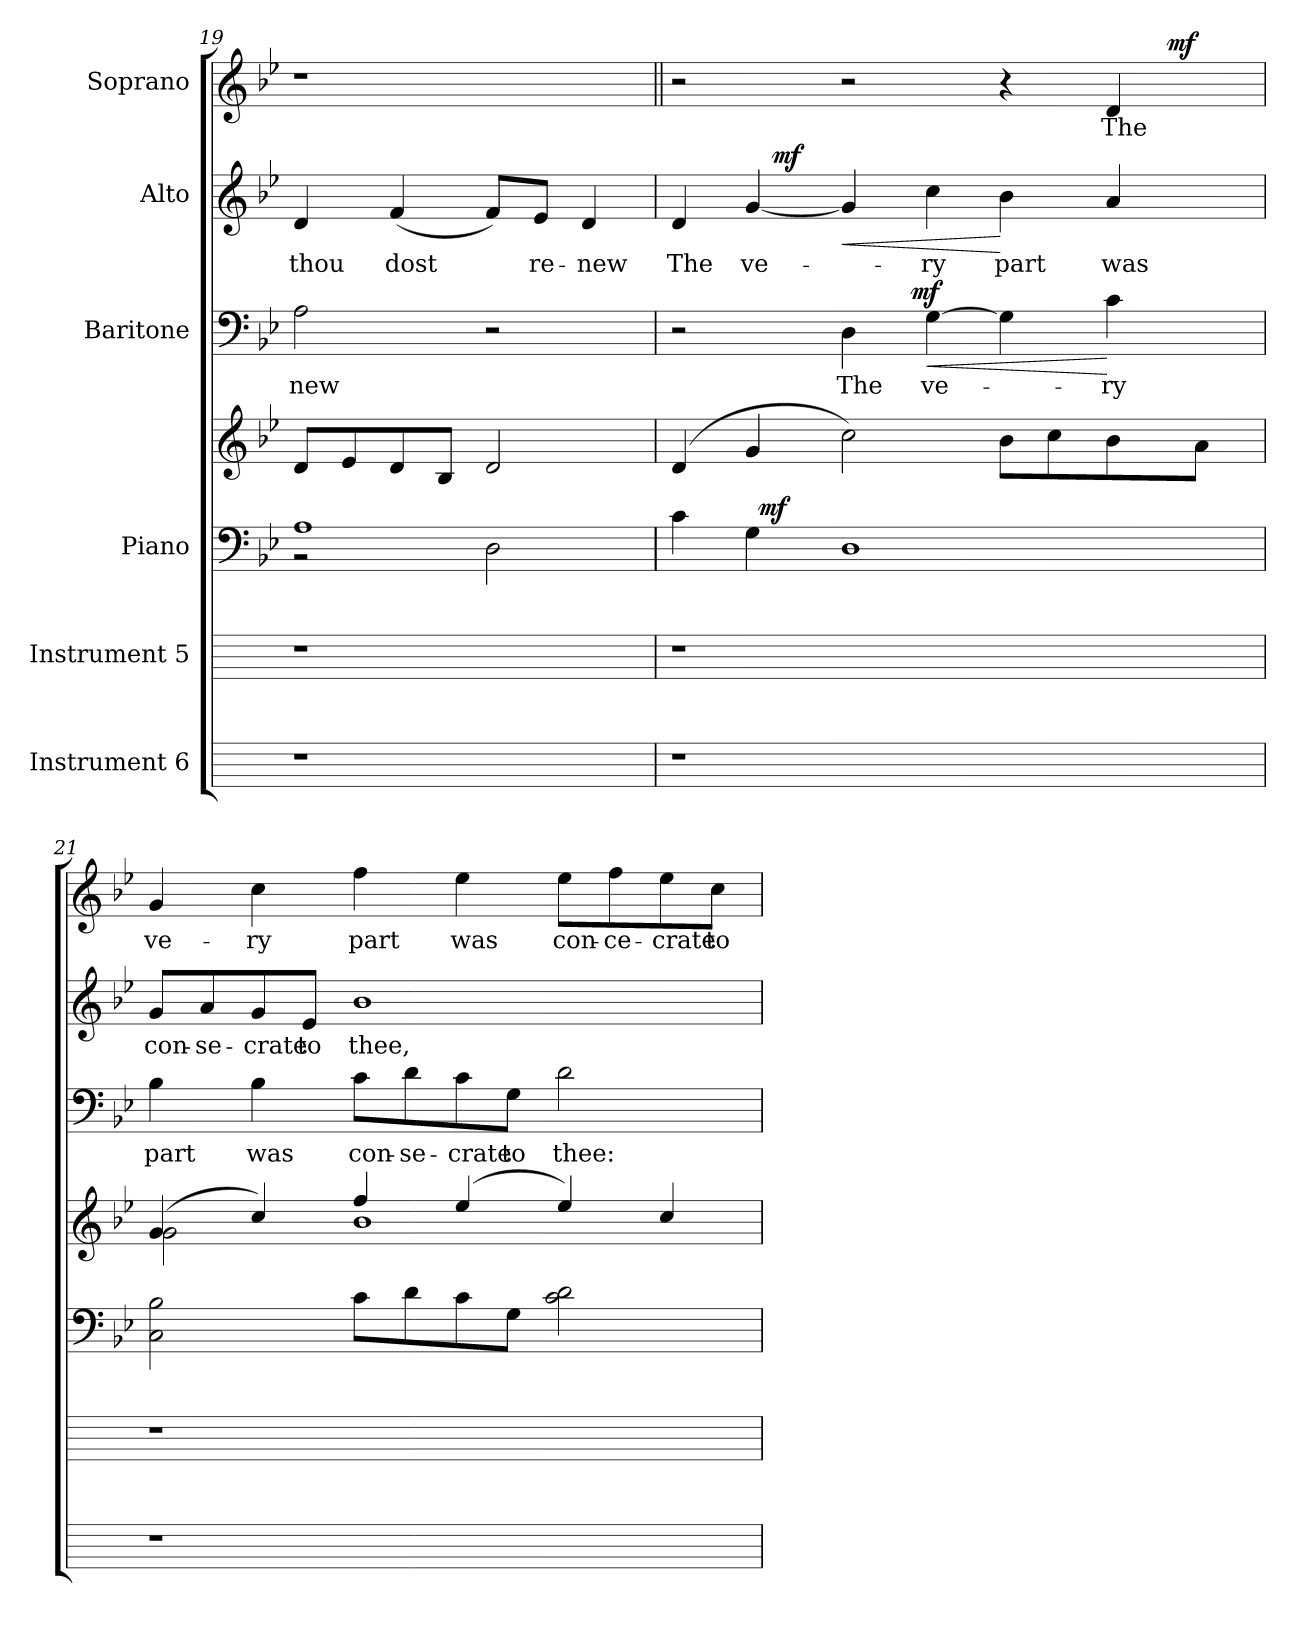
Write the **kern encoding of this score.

**kern	**kern	**kern	**kern	**dynam	**kern	**text	**dynam	**kern	**text	**dynam	**kern	**text	**dynam
*part6	*part5	*part4	*part4	*part4	*part3	*part3	*part3	*part2	*part2	*part2	*part1	*part1	*part1
*staff7	*staff6	*staff5	*staff4	*staff4/5	*staff3	*staff3	*staff3	*staff2	*staff2	*staff2	*staff1	*staff1	*staff1
*I"Instrument 6	*I"Instrument 5	*I"Piano	*	*	*I"Baritone	*	*	*I"Alto	*	*	*I"Soprano	*	*
*	*	*clefF4	*clefG2	*	*clefF4	*	*	*clefG2	*	*	*clefG2	*	*
*	*	*k[b-e-]	*k[b-e-]	*	*k[b-e-]	*	*	*k[b-e-]	*	*	*k[b-e-]	*	*
*	*	*B-:	*B-:	*	*B-:	*	*	*B-:	*	*	*B-:	*	*
=19	=19	=19	=19	=19	=19	=19	=19	=19	=19	=19	=19	=19	=19
*	*	*^	*	*	*	*	*	*	*	*	*	*	*
!	!	!	!	!	!	!	!LO:LY:b:cj	!	!	!LO:LY:b:cj	!	!	!	!
1r	1r	1A	2r	8d/L	.	2A\	-new	.	4d/	thou	.	1r	.	.
.	.	.	.	8e-/	.	.	.	.	.	.	.	.	.	.
!	!	!	!	!	!	!	!	!	!	!LO:LY:b	!	!	!	!
.	.	.	.	8d/	.	.	.	.	(<4f/	dost	.	.	.	.
.	.	.	.	8B-/J	.	.	.	.	.	.	.	.	.	.
.	.	.	2D\	2d/	.	2r	.	.	8f/L)	.	.	.	.	.
!	!	!	!	!	!	!	!	!	!	!LO:LY:b:cj	!	!	!	!
.	.	.	.	.	.	.	.	.	8e-/J	re-	.	.	.	.
!	!	!	!	!	!	!	!	!	!	!LO:LY:b:cj	!	!	!	!
.	.	.	.	.	.	.	.	.	4d/	-new	.	.	.	.
!!LO:LB:g=z
=20	=20	=20	=20	=20	=20||	=20	=20||	=20||	=20	=20||	=20||	=20||	=20||	=20||
!	!	!	!	!	!	!	!	!	!	!LO:LY:b:cj	!	!	!	!
*	*	*	*	*	*	*^	*	*	*^	*	*	*^	*	*
1r	1r	4c\	4ryy	(>4d/	.	2r	2ryy	.	.	4d/	4ryy	The	.	2r	1ryy	.	.
!	!	!	!	!	!	!	!	!	!	!	!	!LO:LY:b:cj	!	!	!	!	!
.	.	4G\	64ryy	4g/	.	.	.	.	.	[<4g/	32ryy	ve-	.	.	.	.	.
!	!	!	!	!	!LO:DY:a=2	!	!	!	!	!	!	!	!	!	!	!	!
.	.	.	1ryy	.	mf	.	.	.	.	.	.	.	.	.	.	.	.
!	!	!	!	!	!	!	!	!	!	!	!	!	!LO:DY:a	!	!	!	!
.	.	.	.	.	.	.	.	.	.	.	1ryy	.	mf	.	.	.	.
!	!	!	!	!	!	!	!	!LO:LY:b:cj	!	!	!	!	!LO:HP:b	!	!	!	!
.	.	1D	.	2cc\)	.	4D\	8...ryy	The	.	4g/]	.	.	<	2r	.	.	.
!	!	!	!	!	!	!	!	!	!LO:DY:a	!	!	!	!	!	!	!	!
.	.	.	.	.	.	.	2ryy	.	mf	.	.	.	.	.	.	.	.
!	!	!	!	!	!	!	!	!LO:LY:b:cj	!LO:HP:b	!	!	!LO:LY:b:cj	!	!	!	!	!
.	.	.	.	.	.	[>4G\	.	ve-	<	4cc\	.	-ry	.	.	.	.	.
!	!	!	!	!	!	!	!	!	!	!	!	!LO:LY:b:cj	!	!	!	!	!
2ryy	2ryy	.	.	8b-\L	.	4G\]	.	.	.	4b-\	.	part	[	4r	4ryy	.	.
.	.	.	.	8cc\	.	.	.	.	.	.	.	.	.	.	.	.	.
.	.	.	.	.	.	.	4ryy	.	.	.	.	.	.	.	.	.	.
!	!	!	!	!	!	!	!	!LO:LY:b:cj	!	!	!	!LO:LY:b:cj	!	!	!	!LO:LY:b:cj	!
.	.	.	.	8b-\	.	4c\	.	-ry	[	4a/	.	was	.	4d/	16ryy	The	.
.	.	.	8...ryy	.	.	.	.	.	.	.	.	.	.	.	.	.	.
.	.	.	.	.	.	.	.	.	.	.	8..ryy	.	.	.	.	.	.
.	.	.	.	.	.	.	.	.	.	.	.	.	.	.	64ryy	.	.
!	!	!	!	!	!	!	!	!	!	!	!	!	!	!	!	!	!LO:DY:a
.	.	.	.	.	.	.	.	.	.	.	.	.	.	.	8ryy	.	mf
.	.	.	.	8a\J	.	.	.	.	.	.	.	.	.	.	.	.	.
.	.	.	.	.	.	.	.	.	.	.	.	.	.	.	32.ryy	.	.
.	.	.	.	.	.	.	64ryy	.	.	.	.	.	.	.	.	.	.
=21	=21	=21	=21	=21	=21	=21	=21	=21	=21	=21	=21	=21	=21	=21	=21	=21	=21
*	*	*	*	*^	*	*	*	*	*	*	*	*	*	*	*	*	*
!	!	!	!	!	!	!	!	!	!LO:LY:b:cj	!	!	!	!LO:LY:b:cj	!	!	!	!LO:LY:b:cj	!
*	*	*	*	*	*	*	*v	*v	*	*	*	*	*	*	*v	*v	*	*
*	*	*v	*v	*	*	*	*	*	*	*v	*v	*	*	*	*	*
1r	1r	2C\ 2B-\	(>4g/	2g\	.	4B-\	part	.	8g/L	con-	.	4g/	ve-	.
!	!	!	!	!	!	!	!	!	!	!LO:LY:b:cj	!	!	!	!
.	.	.	.	.	.	.	.	.	8a/	-se-	.	.	.	.
!	!	!	!	!	!	!	!LO:LY:b:cj	!	!	!LO:LY:b:cj	!	!	!LO:LY:b:cj	!
.	.	.	4cc/)	.	.	4B-\	was	.	8g/	-crate	.	4cc\	-ry	.
!	!	!	!	!	!	!	!	!	!	!LO:LY:b:cj	!	!	!	!
.	.	.	.	.	.	.	.	.	8e-/J	to	.	.	.	.
!	!	!	!	!	!	!	!LO:LY:b:cj	!	!	!LO:LY:b:cj	!	!	!LO:LY:b:cj	!
.	.	8c\L	4ff/	1b-	.	8c\L	con-	.	1b-	thee,	.	4ff\	part	.
!	!	!	!	!	!	!	!LO:LY:b	!	!	!	!	!	!	!
.	.	8d\	.	.	.	8d\	-se-	.	.	.	.	.	.	.
!	!	!	!	!	!	!	!LO:LY:b:rj	!	!	!	!	!	!LO:LY:b:cj	!
.	.	8c\	(>4ee-/	.	.	8c\	-crate	.	.	.	.	4ee-\	was	.
!	!	!	!	!	!	!	!LO:LY:b:cj	!	!	!	!	!	!	!
.	.	8G\J	.	.	.	8G\J	to	.	.	.	.	.	.	.
!	!	!	!	!	!	!	!LO:LY:b	!	!	!	!	!	!LO:LY:b:cj	!
2ryy	2ryy	2c\ 2d\	4ee-/)	.	.	2d\	thee:	.	.	.	.	8ee-\L	con-	.
!	!	!	!	!	!	!	!	!	!	!	!	!	!LO:LY:b	!
.	.	.	.	.	.	.	.	.	.	.	.	8ff\	-ce-	.
!	!	!	!	!	!	!	!	!	!	!	!	!	!LO:LY:b:rj	!
.	.	.	4cc/	.	.	.	.	.	.	.	.	8ee-\	-crate	.
!	!	!	!	!	!	!	!	!	!	!	!	!	!LO:LY:b:cj	!
.	.	.	.	.	.	.	.	.	.	.	.	8cc\J	to	.
*	*	*	*v	*v	*	*	*	*	*	*	*	*	*	*
=	=	=	=	=	=	=	=	=	=	=	=	=	=
*-	*-	*-	*-	*-	*-	*-	*-	*-	*-	*-	*-	*-	*-
